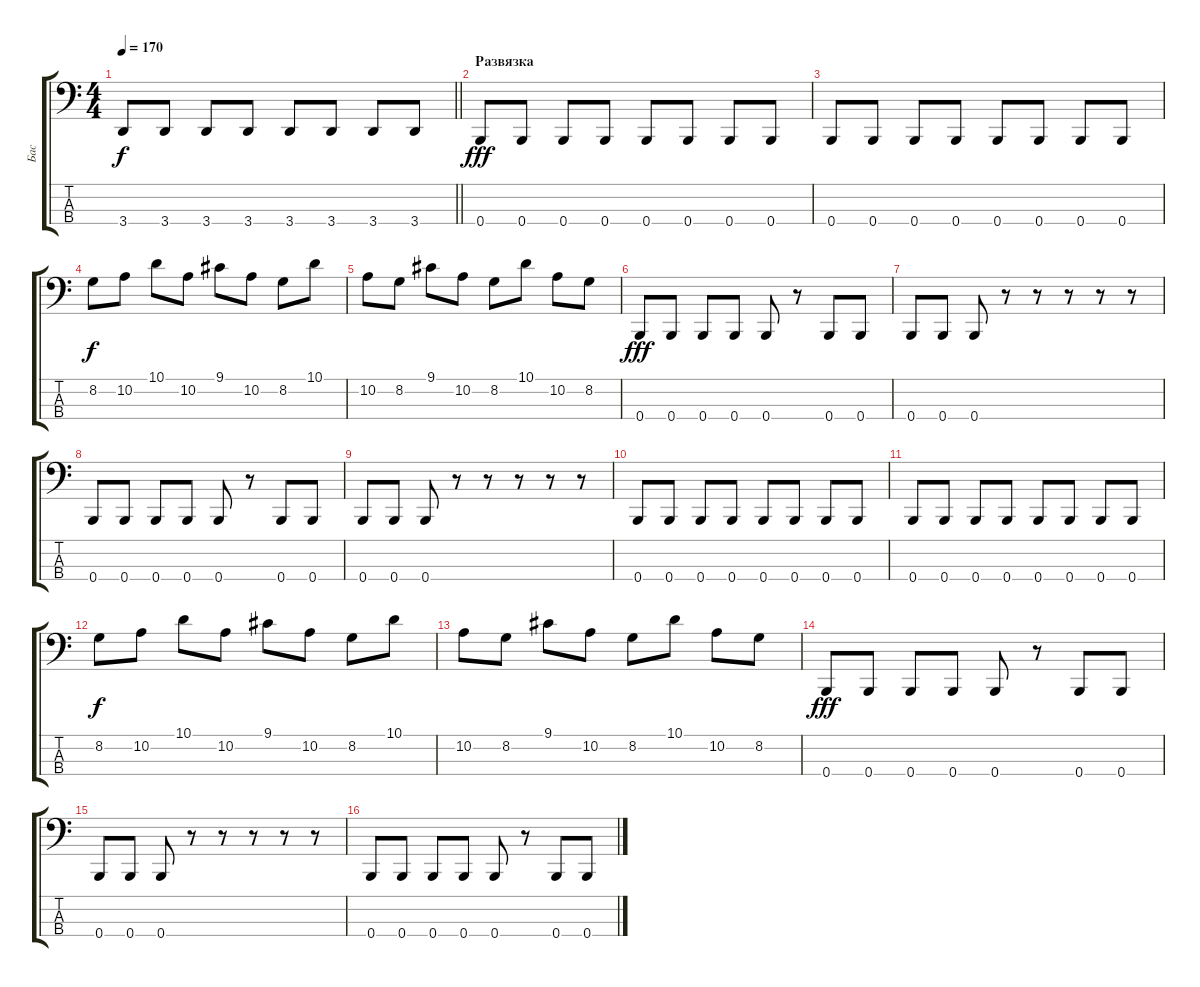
\track ("Бас" "Бас") {instrument electricbasspick}
\staff {score tabs}
\tuning (E2 B1 Gb1 B0) {hide}
\ts (4 4)
\tempo 170
\clef f4
\barLineRight lightlight
\ks c
3.4.8{dy f} 3.4.8 3.4.8 3.4.8 3.4.8 3.4.8 3.4.8 3.4.8 |
\section ("" "Развязка")
0.4.8{dy fff} 0.4.8 0.4.8 0.4.8 0.4.8 0.4.8 0.4.8 0.4.8 |
0.4.8 0.4.8 0.4.8 0.4.8 0.4.8 0.4.8 0.4.8 0.4.8 |
8.2.8{dy f} 10.2.8 10.1.8 10.2.8 9.1.8 10.2.8 8.2.8 10.1.8 |
10.2.8 8.2.8 9.1.8 10.2.8 8.2.8 10.1.8 10.2.8 8.2.8 |
0.4.8{dy fff} 0.4.8 0.4.8 0.4.8 0.4.8 r.8 0.4.8 0.4.8 |
0.4.8 0.4.8 0.4.8 r.8 r.8 r.8 r.8 r.8 |
0.4.8 0.4.8 0.4.8 0.4.8 0.4.8 r.8 0.4.8 0.4.8 |
0.4.8 0.4.8 0.4.8 r.8 r.8 r.8 r.8 r.8 |
0.4.8 0.4.8 0.4.8 0.4.8 0.4.8 0.4.8 0.4.8 0.4.8 |
0.4.8 0.4.8 0.4.8 0.4.8 0.4.8 0.4.8 0.4.8 0.4.8 |
8.2.8{dy f} 10.2.8 10.1.8 10.2.8 9.1.8 10.2.8 8.2.8 10.1.8 |
10.2.8 8.2.8 9.1.8 10.2.8 8.2.8 10.1.8 10.2.8 8.2.8 |
0.4.8{dy fff} 0.4.8 0.4.8 0.4.8 0.4.8 r.8 0.4.8 0.4.8 |
0.4.8 0.4.8 0.4.8 r.8 r.8 r.8 r.8 r.8 |
0.4.8 0.4.8 0.4.8 0.4.8 0.4.8 r.8 0.4.8 0.4.8
